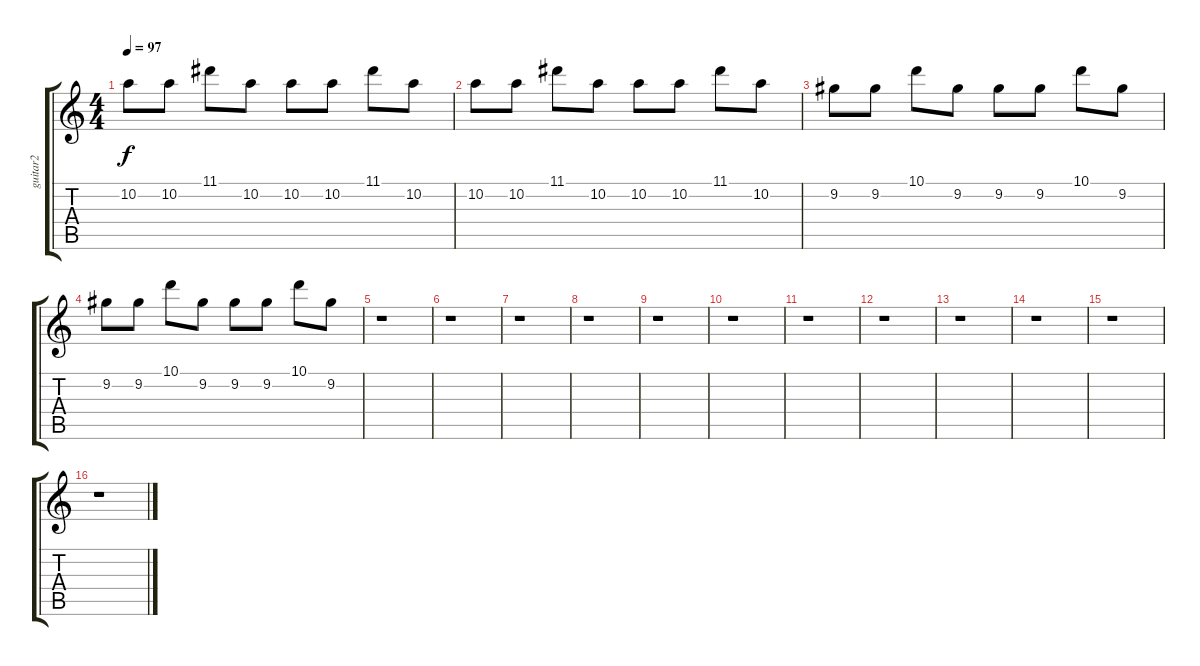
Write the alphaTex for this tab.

\track ("guitar2" "guitar2") {instrument electricguitarclean}
\staff {score tabs}
\tuning (E4 B3 G3 D3 A2 E2) {hide}
\ts (4 4)
\tempo 97
\clef g2
\ks c
10.2.8{dy f} 10.2.8 11.1.8 10.2.8 10.2.8 10.2.8 11.1.8 10.2.8 |
10.2.8 10.2.8 11.1.8 10.2.8 10.2.8 10.2.8 11.1.8 10.2.8 |
9.2.8 9.2.8 10.1.8 9.2.8 9.2.8 9.2.8 10.1.8 9.2.8 |
9.2.8 9.2.8 10.1.8 9.2.8 9.2.8 9.2.8 10.1.8 9.2.8 |
r.1 |
r.1 |
r.1 |
r.1 |
r.1 |
r.1 |
r.1 |
r.1 |
r.1 |
r.1 |
r.1 |
r.1
